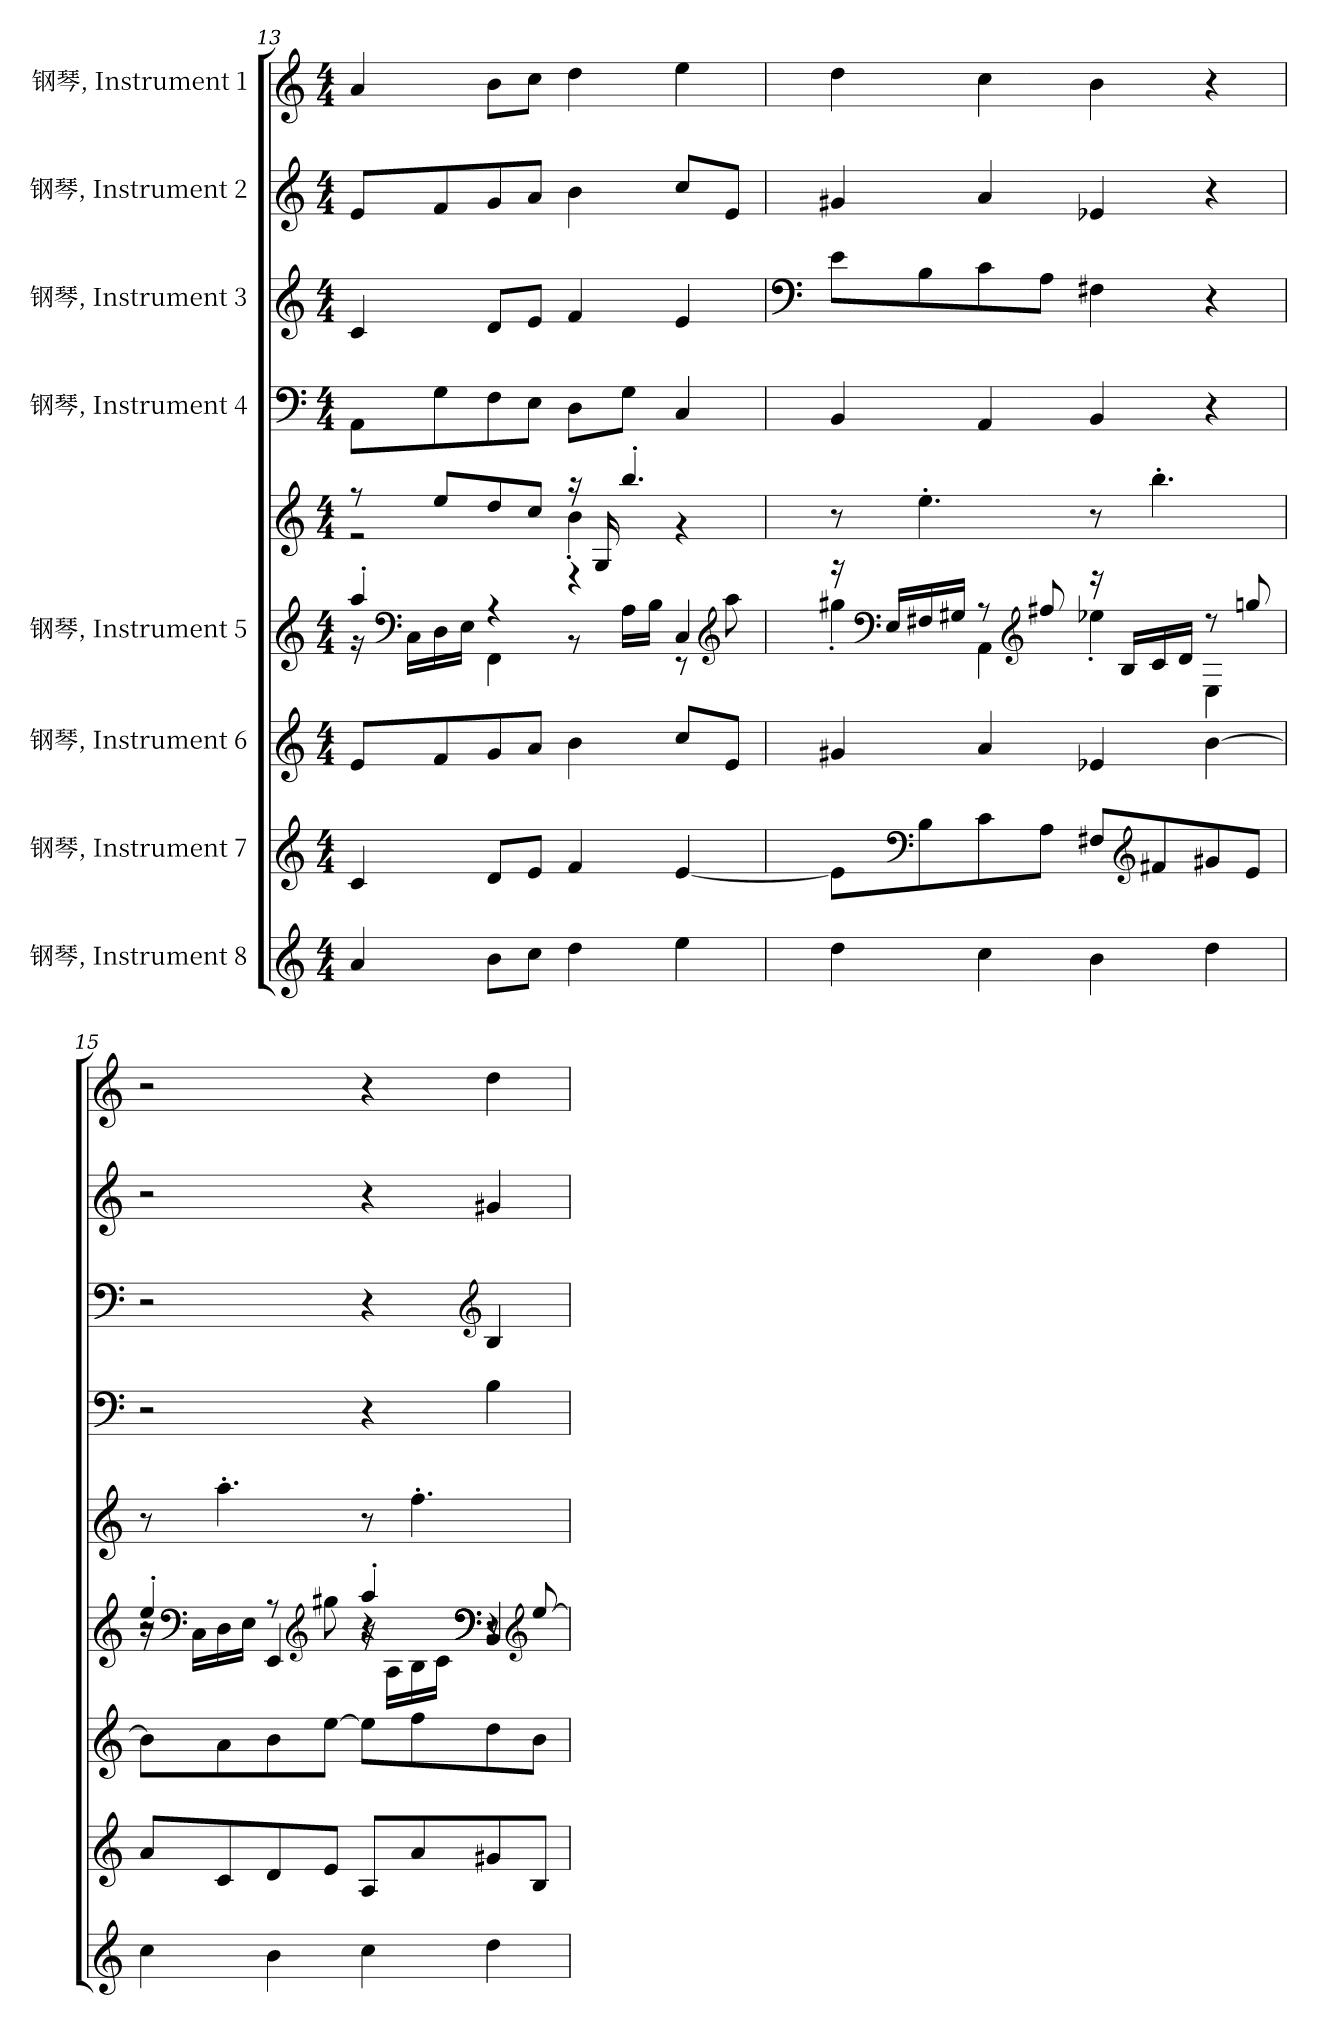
**kern	**kern	**kern	**kern	**kern	**kern	**kern	**kern	**kern
*part8	*part7	*part6	*part5	*part5	*part4	*part3	*part2	*part1
*staff9	*staff8	*staff7	*staff6	*staff5	*staff4	*staff3	*staff2	*staff1
*I"钢琴, Instrument 8	*I"钢琴, Instrument 7	*I"钢琴, Instrument 6	*I"钢琴, Instrument 5	*	*I"钢琴, Instrument 4	*I"钢琴, Instrument 3	*I"钢琴, Instrument 2	*I"钢琴, Instrument 1
!!LO:PB:g=z
*clefG2	*clefG2	*clefG2	*clefG2	*clefG2	*clefF4	*clefG2	*clefG2	*clefG2
*k[]	*k[]	*k[]	*k[]	*k[]	*k[]	*k[]	*k[]	*k[]
*M4/4	*M4/4	*M4/4	*M4/4	*M4/4	*M4/4	*M4/4	*M4/4	*M4/4
=13	=13	=13	=13	=13	=13	=13	=13	=13
*	*	*	*^	*^	*	*	*	*
4a/	4c/	8e/L	4aa'/	16r	8r	2r	8AA\L	4c/	8e/L	4a/
*	*	*	*clefF4	*	*	*	*	*	*	*
.	.	.	.	16C\LL	.	.	.	.	.	.
.	.	8f/	.	16D\	8ee/L	.	8G\	.	8f/	.
.	.	.	.	16E\JJ	.	.	.	.	.	.
8b\L	8d/L	8g/	4r	4FF\	8dd/	.	8F\	8d/L	8g/	8b\L
8cc\J	8e/J	8a/J	.	.	8cc/J	.	8E\J	8e/J	8a/J	8cc\J
4dd\	4f/	4b\	4r	8r	16r	4b'\	8D\L	4f/	4b\	4dd\
.	.	.	.	.	16G/	.	.	.	.	.
.	.	.	.	16A\LL	4.bb'/	.	8G\J	.	.	.
.	.	.	.	16B\JJ	.	.	.	.	.	.
4ee\	[4e/	8cc/L	4C/	8r	.	4r	4C/	4e/	8cc/L	4ee\
*	*	*	*clefG2	*	*	*	*	*	*	*
.	.	8e/J	.	8aa\	.	.	.	.	8e/J	.
*	*	*	*	*	*v	*v	*	*	*	*
=14	=14	=14	=14	=14	=14	=14	=14	=14	=14
*	*	*	*	*	*	*	*clefF4	*	*
4dd\	8e\L]	4g#X/	16r	4gg#X'\	8r	4BB/	8e\L	4g#X/	4dd\
*	*	*	*clefF4	*	*	*	*	*	*
.	.	.	16E/LL	.	.	.	.	.	.
*	*clefF4	*	*	*	*	*	*	*	*
.	8B\	.	16F#X/	.	4.ee'\	.	8B\	.	.
.	.	.	16G#X/JJ	.	.	.	.	.	.
4cc\	8c\	4a/	8r	4AA\	.	4AA/	8c\	4a/	4cc\
*	*	*	*clefG2	*	*	*	*	*	*
.	8A\J	.	8ff#X/	.	.	.	8A\J	.	.
4b\	8F#X/L	4e-X/	16r	4ee-X'\	8r	4BB/	4F#X\	4e-X/	4b\
.	.	.	16B/LL	.	.	.	.	.	.
*	*clefG2	*	*	*	*	*	*	*	*
.	8f#X/	.	16c/	.	4.bb'\	.	.	.	.
.	.	.	16d/JJ	.	.	.	.	.	.
4dd\	8g#X/	[4b\	8r	4E\	.	4r	4r	4r	4r
.	8e/J	.	8ggn/	.	.	.	.	.	.
!!LO:PB:g=z
=15	=15	=15	=15	=15	=15	=15	=15	=15	=15
*	*	*	*	*^	*	*	*	*	*
4cc\	8a/L	8b\L]	2r	16r	4ee'/	8r	2r	2r	2r	2r
*	*	*	*clefF4	*	*	*	*	*	*	*
.	.	.	.	16C\LL	.	.	.	.	.	.
.	8c/	8a\	.	16D\	.	4.aa'\	.	.	.	.
.	.	.	.	16E\JJ	.	.	.	.	.	.
4b\	8d/	8b\	.	8r	4EE/	.	.	.	.	.
*	*	*	*clefG2	*	*	*	*	*	*	*
.	8e/J	[8ee\J	.	8gg#X\	.	.	.	.	.	.
4cc\	8A/L	8ee\L]	4r	16r	4aa'/	8r	4r	4r	4r	4r
.	.	.	.	16A\LL	.	.	.	.	.	.
.	8a/	8ff\	.	16B\	.	4.ff'\	.	.	.	.
.	.	.	.	16c\JJ	.	.	.	.	.	.
*	*	*	*clefF4	*	*	*	*	*clefG2	*	*
4dd\	8g#X/	8dd\	8r	4r	4BB/	.	4B\	4B/	4g#X/	4dd\
*	*	*	*clefG2	*	*	*	*	*	*	*
.	8B/J	8b\J	[8ee/	.	.	.	.	.	.	.
*	*	*	*v	*v	*v	*	*	*	*	*
=	=	=	=	=	=	=	=	=
*-	*-	*-	*-	*-	*-	*-	*-	*-
